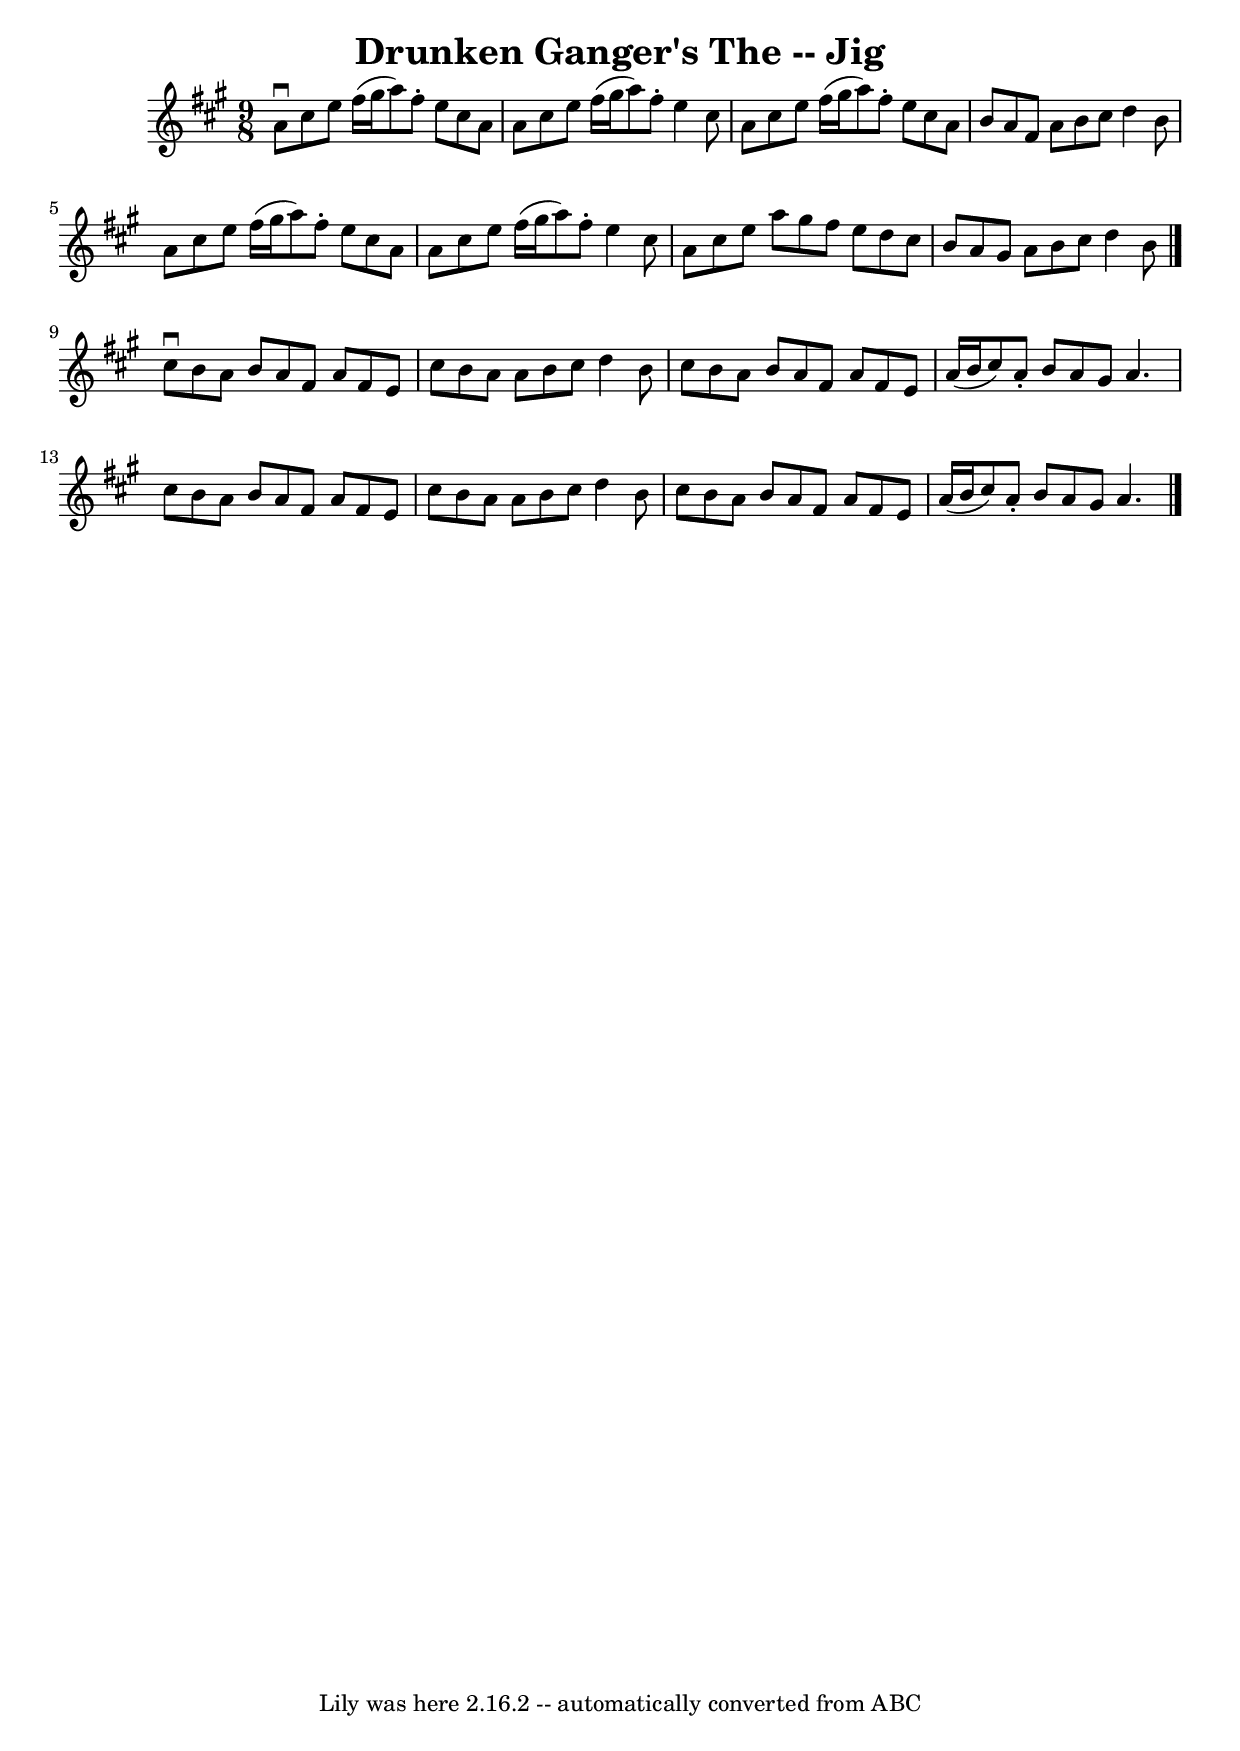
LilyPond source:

\version "2.16.2"
\include "Mammoth.ily"
\header {
  %% book = "Ryan's Mammoth Collection"
  crossRefNumber = "1"
  footnotes = ""
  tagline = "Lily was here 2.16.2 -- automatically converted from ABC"
  title = "Drunken Ganger's The -- Jig"

}
voicedefault =  {


  \time 9/8 
  \key a \major
  a'8^\downbow cis''8 e''8 fis''16 (gis''16 
  a''8) fis''8 -. e''8 cis''8 a'8  |
  a'8 cis''8    
  e''8 fis''16 (gis''16 a''8) fis''8 -. e''4 cis''8  |
  
  a'8 cis''8 e''8 fis''16 (gis''16 a''8) fis''8 -. e''8    
  cis''8 a'8  |
  b'8 a'8 fis'8 a'8 b'8 cis''8 d''4   
  b'8  |
  a'8 cis''8 e''8 fis''16 (gis''16 a''8)   
  fis''8 -. e''8 cis''8 a'8  |
  a'8 cis''8 e''8 fis''16 
  (gis''16 a''8) fis''8 -. e''4 cis''8  |
  a'8 cis''8  
  e''8 a''8 gis''8 fis''8 e''8 d''8 cis''8  |
  b'8    
  a'8 gis'8 a'8 b'8 cis''8 d''4 b'8  \bar "|." cis''8 ^\downbow b'8 a'8 b'8 a'8 fis'8 a'8 fis'8 e'8  |
  
  cis''8 b'8 a'8 a'8 b'8 cis''8 d''4 b'8  |
  cis''8 
  b'8 a'8 b'8 a'8 fis'8 a'8 fis'8 e'8  |
  a'16 (
  b'16 cis''8) a'8 -. b'8 a'8 gis'8 a'4.    |
  
  cis''8 b'8 a'8 b'8 a'8 fis'8 a'8 fis'8 e'8  |
  
  cis''8 b'8 a'8 a'8 b'8 cis''8 d''4 b'8  |
  cis''8  
  b'8 a'8 b'8 a'8 fis'8 a'8 fis'8 e'8  |
  a'16 (
  b'16 cis''8) a'8 -. b'8 a'8 gis'8 a'4.    \bar "|."   

}

\score{
  <<

    \context Staff="default"
    {
      \voicedefault 
      
    }

  >>
  \layout {
    
  }
  \midi {
  }

}
